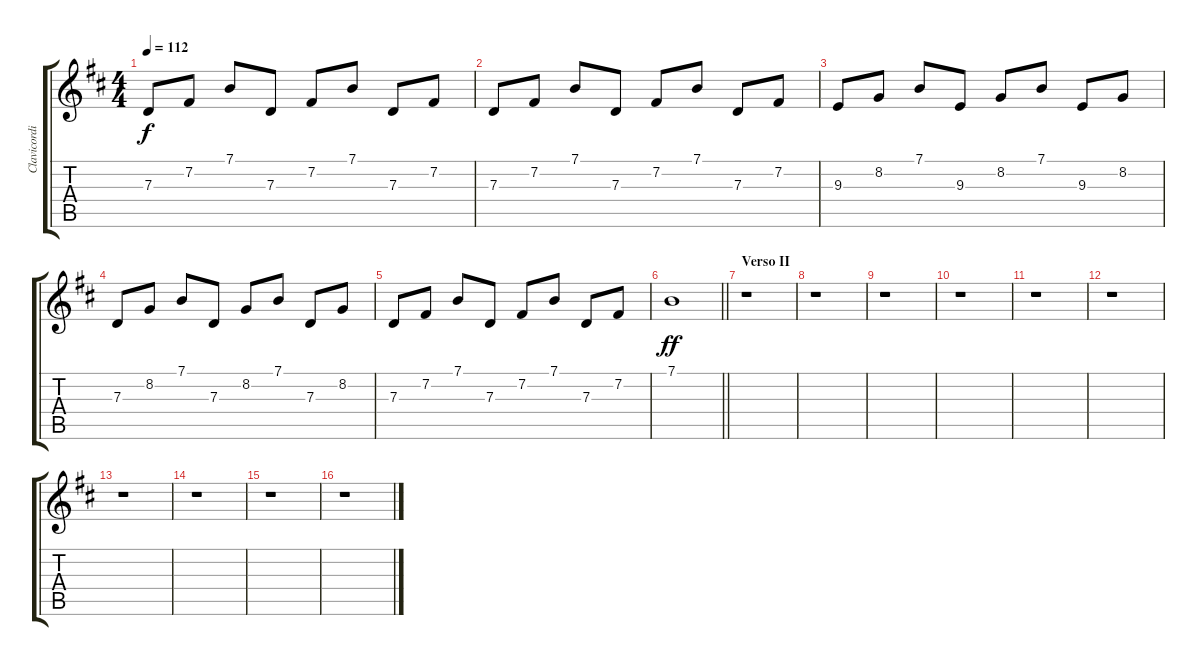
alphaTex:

\track ("Clavicordio" "Clavicordi") {instrument harpsichord}
\staff {score tabs}
\tuning (E4 B3 G3 D3 A2 E2) {hide}
\ts (4 4)
\tempo 112
\clef g2
\ks d
7.3.8{dy f} 7.2.8 7.1.8 7.3.8 7.2.8 7.1.8 7.3.8 7.2.8 |
7.3.8 7.2.8 7.1.8 7.3.8 7.2.8 7.1.8 7.3.8 7.2.8 |
9.3.8 8.2.8 7.1.8 9.3.8 8.2.8 7.1.8 9.3.8 8.2.8 |
7.3.8 8.2.8 7.1.8 7.3.8 8.2.8 7.1.8 7.3.8 8.2.8 |
7.3.8 7.2.8 7.1.8 7.3.8 7.2.8 7.1.8 7.3.8 7.2.8 |
\barLineRight lightlight
7.1.1{dy ff} |
\section ("" "Verso II")
r.1 |
r.1 |
r.1 |
r.1 |
r.1 |
r.1 |
r.1 |
r.1 |
r.1 |
r.1
